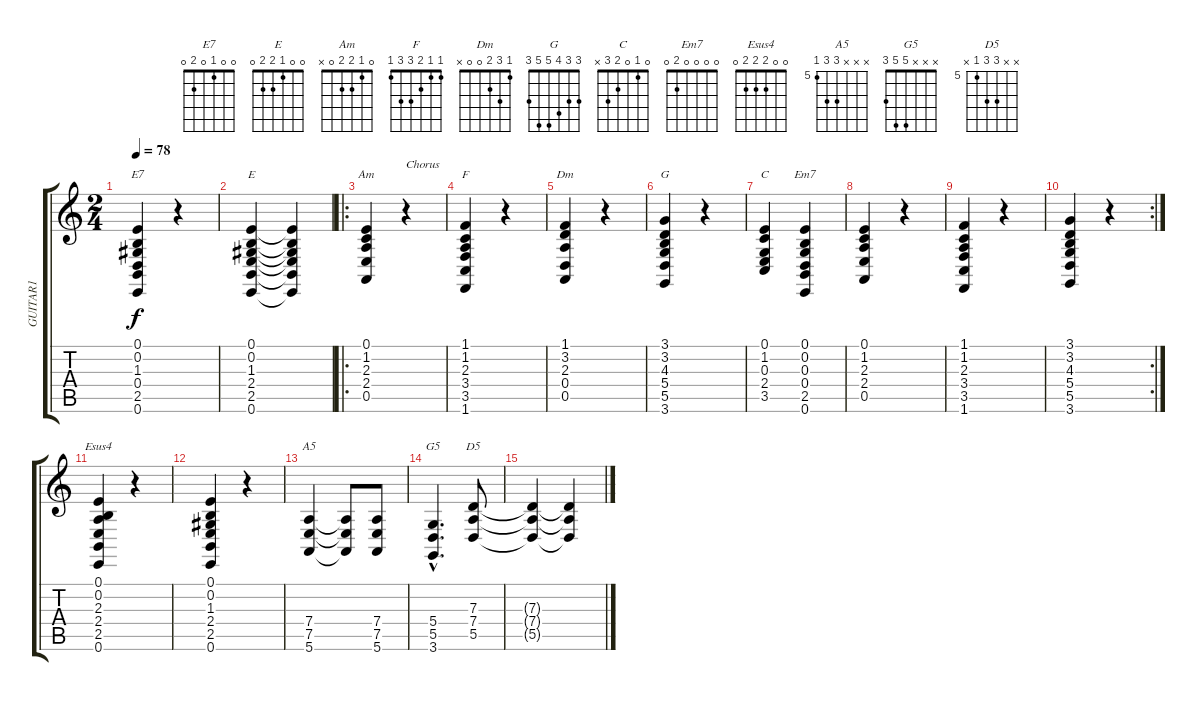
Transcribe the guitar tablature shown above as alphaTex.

\track ("GUITAR1" "GUITAR1") {instrument acousticgrandpiano}
\staff {score tabs}
\tuning (E4 B3 G3 D3 A2 E2) {hide}
\chord ("E7" 0 0 1 0 2 0)
\chord ("E" 0 0 1 2 2 0)
\chord ("Am" 0 1 2 2 0 x)
\chord ("F" 1 1 2 3 3 1)
\chord ("Dm" 1 3 2 0 0 x)
\chord ("G" 3 3 4 5 5 3)
\chord ("C" 0 1 0 2 3 x)
\chord ("Em7" 0 0 0 0 2 0)
\chord ("Esus4" 0 0 2 2 2 0)
\chord ("A5" x x x 7 7 5) {firstfret 5}
\chord ("G5" x x x 5 5 3)
\chord ("D5" x x 7 7 5 x) {firstfret 5}
\ts (2 4)
\tempo 78
\clef g2
\ks c
(0.1 0.2 1.3 0.4 2.5 0.6).4{ch "E7" dy f} r.4 |
(0.1 0.2 1.3 2.4 2.5 0.6).4{ch "E"} (0.1{t} 0.2{t} 1.3{t} 2.4{t} 2.5{t} 0.6{t}).4 |
\ro
(0.1 1.2 2.3 2.4 0.5).4{ch "Am"} r.4{txt "Chorus"} |
(1.1 1.2 2.3 3.4 3.5 1.6).4{ch "F"} r.4 |
(1.1 3.2 2.3 0.4 0.5).4{ch "Dm"} r.4 |
(3.1 3.2 4.3 5.4 5.5 3.6).4{ch "G"} r.4 |
(0.1 1.2 0.3 2.4 3.5).4{ch "C"} (0.1 0.2 0.3 0.4 2.5 0.6).4{ch "Em7"} |
(0.1 1.2 2.3 2.4 0.5).4 r.4 |
(1.1 1.2 2.3 3.4 3.5 1.6).4 r.4 |
\rc 2
(3.1 3.2 4.3 5.4 5.5 3.6).4 r.4 |
(0.1 0.2 2.3 2.4 2.5 0.6).4{ch "Esus4"} r.4 |
(0.1 0.2 1.3 2.4 2.5 0.6).4 r.4 |
(7.4 7.5 5.6).4{ch "A5"} (7.4{t} 7.5{t} 5.6{t}).8 (7.4 7.5 5.6).8 |
(5.4{hac} 5.5{hac} 3.6{hac}).4{d ch "G5"} (7.3 7.4 5.5).8{ch "D5"} |
(7.3{t} 7.4{t} 5.5{t}).4 (7.3{t} 7.4{t} 5.5{t}).4
